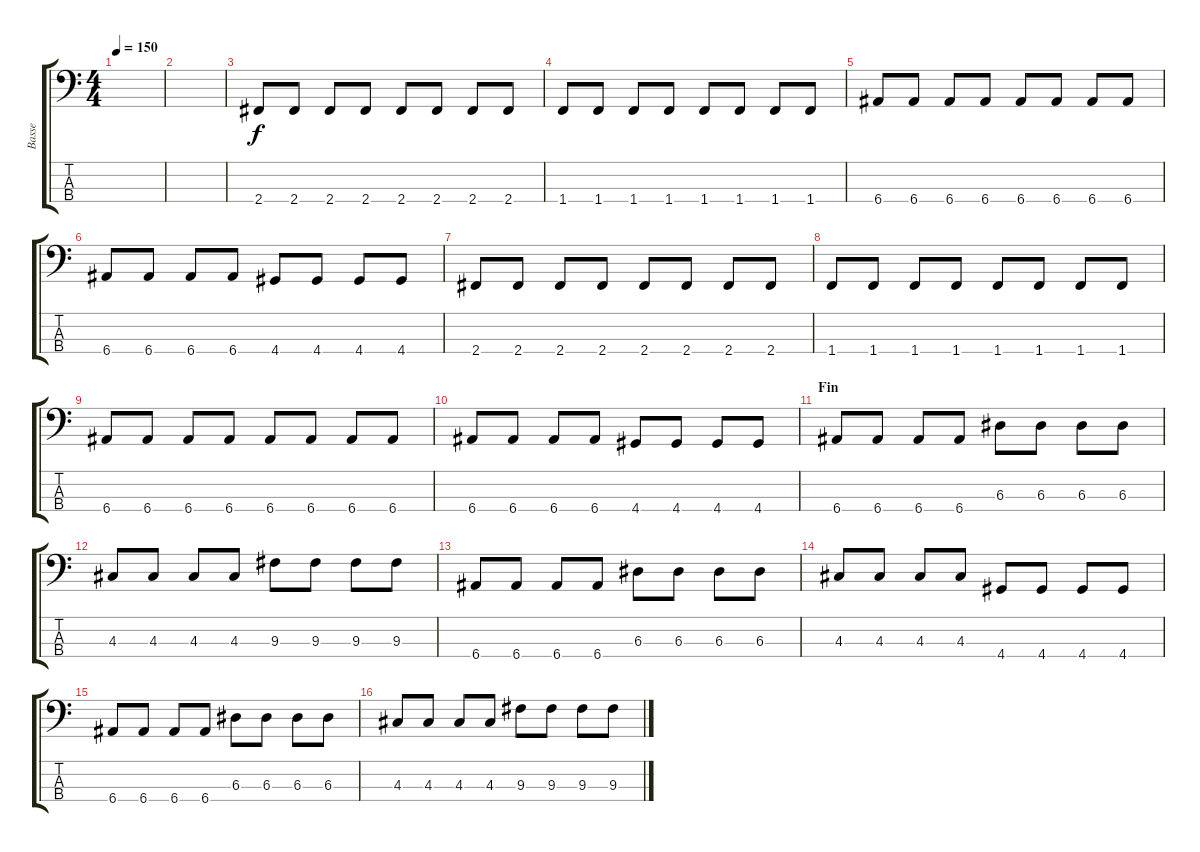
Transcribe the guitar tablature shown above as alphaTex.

\track ("Basse" "Basse") {instrument electricbasspick}
\staff {score tabs}
\tuning (G2 D2 A1 E1) {hide}
\ts (4 4)
\tempo 150
\clef f4
\ks c
|
|
2.4.8 2.4.8 2.4.8 2.4.8 2.4.8 2.4.8 2.4.8 2.4.8 |
1.4.8 1.4.8 1.4.8 1.4.8 1.4.8 1.4.8 1.4.8 1.4.8 |
6.4.8 6.4.8 6.4.8 6.4.8 6.4.8 6.4.8 6.4.8 6.4.8 |
6.4.8 6.4.8 6.4.8 6.4.8 4.4.8 4.4.8 4.4.8 4.4.8 |
2.4.8 2.4.8 2.4.8 2.4.8 2.4.8 2.4.8 2.4.8 2.4.8 |
1.4.8 1.4.8 1.4.8 1.4.8 1.4.8 1.4.8 1.4.8 1.4.8 |
6.4.8 6.4.8 6.4.8 6.4.8 6.4.8 6.4.8 6.4.8 6.4.8 |
6.4.8 6.4.8 6.4.8 6.4.8 4.4.8 4.4.8 4.4.8 4.4.8 |
\section ("" "Fin")
6.4.8 6.4.8 6.4.8 6.4.8 6.3.8 6.3.8 6.3.8 6.3.8 |
4.3.8 4.3.8 4.3.8 4.3.8 9.3.8 9.3.8 9.3.8 9.3.8 |
6.4.8 6.4.8 6.4.8 6.4.8 6.3.8 6.3.8 6.3.8 6.3.8 |
4.3.8 4.3.8 4.3.8 4.3.8 4.4.8 4.4.8 4.4.8 4.4.8 |
6.4.8 6.4.8 6.4.8 6.4.8 6.3.8 6.3.8 6.3.8 6.3.8 |
4.3.8 4.3.8 4.3.8 4.3.8 9.3.8 9.3.8 9.3.8 9.3.8
